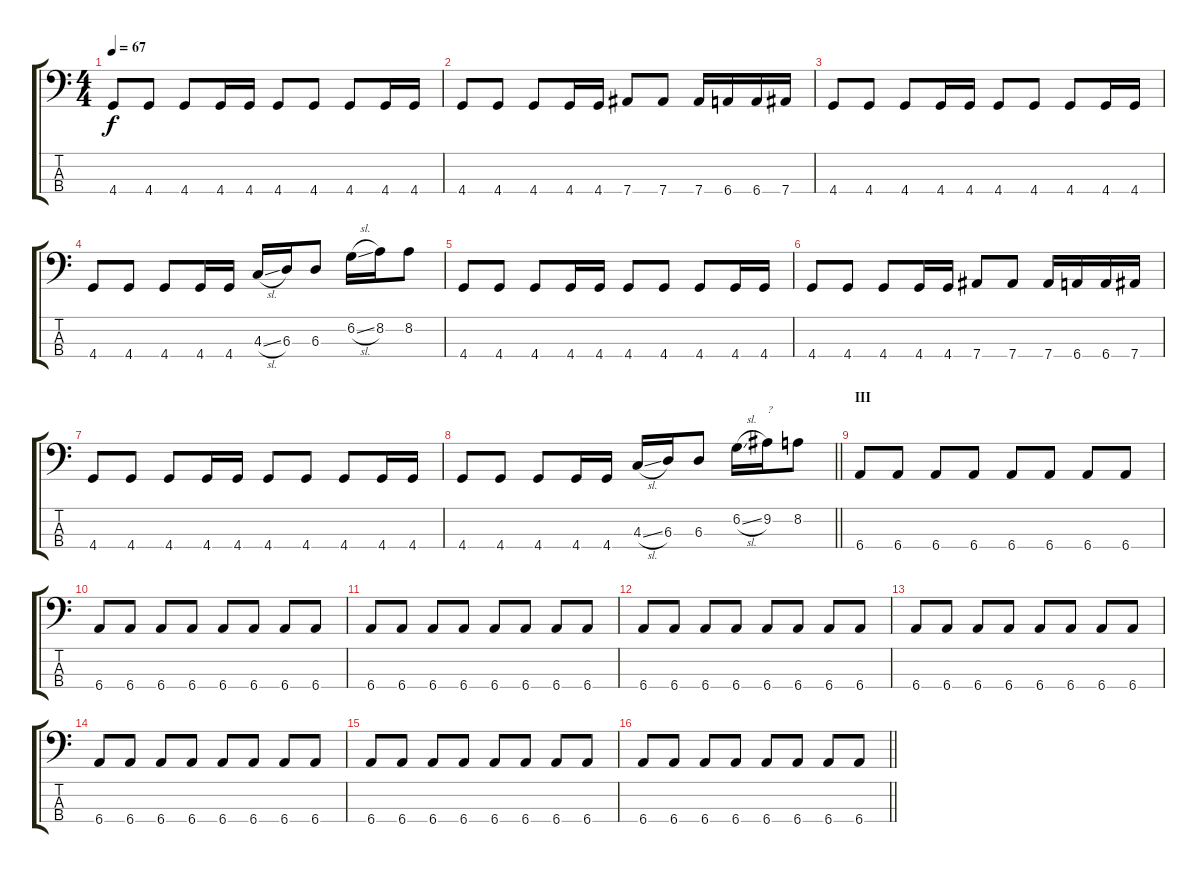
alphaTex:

\track "" {instrument electricbassfinger}
\staff {score tabs}
\tuning (Gb2 Db2 Ab1 Eb1) {hide}
\ts (4 4)
\tempo 67
\clef f4
\ks c
4.4.8{dy f} 4.4.8 4.4.8 4.4.16 4.4.16 4.4.8 4.4.8 4.4.8 4.4.16 4.4.16 |
4.4.8 4.4.8 4.4.8 4.4.16 4.4.16 7.4.8 7.4.8 7.4.16 6.4.16 6.4.16 7.4.16 |
4.4.8 4.4.8 4.4.8 4.4.16 4.4.16 4.4.8 4.4.8 4.4.8 4.4.16 4.4.16 |
4.4.8 4.4.8 4.4.8 4.4.16 4.4.16 4.3{sl}.16 6.3.16 6.3.8 6.2{sl}.16 8.2.16 8.2.8 |
4.4.8 4.4.8 4.4.8 4.4.16 4.4.16 4.4.8 4.4.8 4.4.8 4.4.16 4.4.16 |
4.4.8 4.4.8 4.4.8 4.4.16 4.4.16 7.4.8 7.4.8 7.4.16 6.4.16 6.4.16 7.4.16 |
4.4.8 4.4.8 4.4.8 4.4.16 4.4.16 4.4.8 4.4.8 4.4.8 4.4.16 4.4.16 |
\barLineRight lightlight
4.4.8 4.4.8 4.4.8 4.4.16 4.4.16 4.3{sl}.16 6.3.16 6.3.8 6.2{sl}.16 9.2.16{txt "?"} 8.2.8 |
\section ("" "III")
6.4.8 6.4.8 6.4.8 6.4.8 6.4.8 6.4.8 6.4.8 6.4.8 |
6.4.8 6.4.8 6.4.8 6.4.8 6.4.8 6.4.8 6.4.8 6.4.8 |
6.4.8 6.4.8 6.4.8 6.4.8 6.4.8 6.4.8 6.4.8 6.4.8 |
6.4.8 6.4.8 6.4.8 6.4.8 6.4.8 6.4.8 6.4.8 6.4.8 |
6.4.8 6.4.8 6.4.8 6.4.8 6.4.8 6.4.8 6.4.8 6.4.8 |
6.4.8 6.4.8 6.4.8 6.4.8 6.4.8 6.4.8 6.4.8 6.4.8 |
6.4.8 6.4.8 6.4.8 6.4.8 6.4.8 6.4.8 6.4.8 6.4.8 |
\barLineRight lightlight
6.4.8 6.4.8 6.4.8 6.4.8 6.4.8 6.4.8 6.4.8 6.4.8
